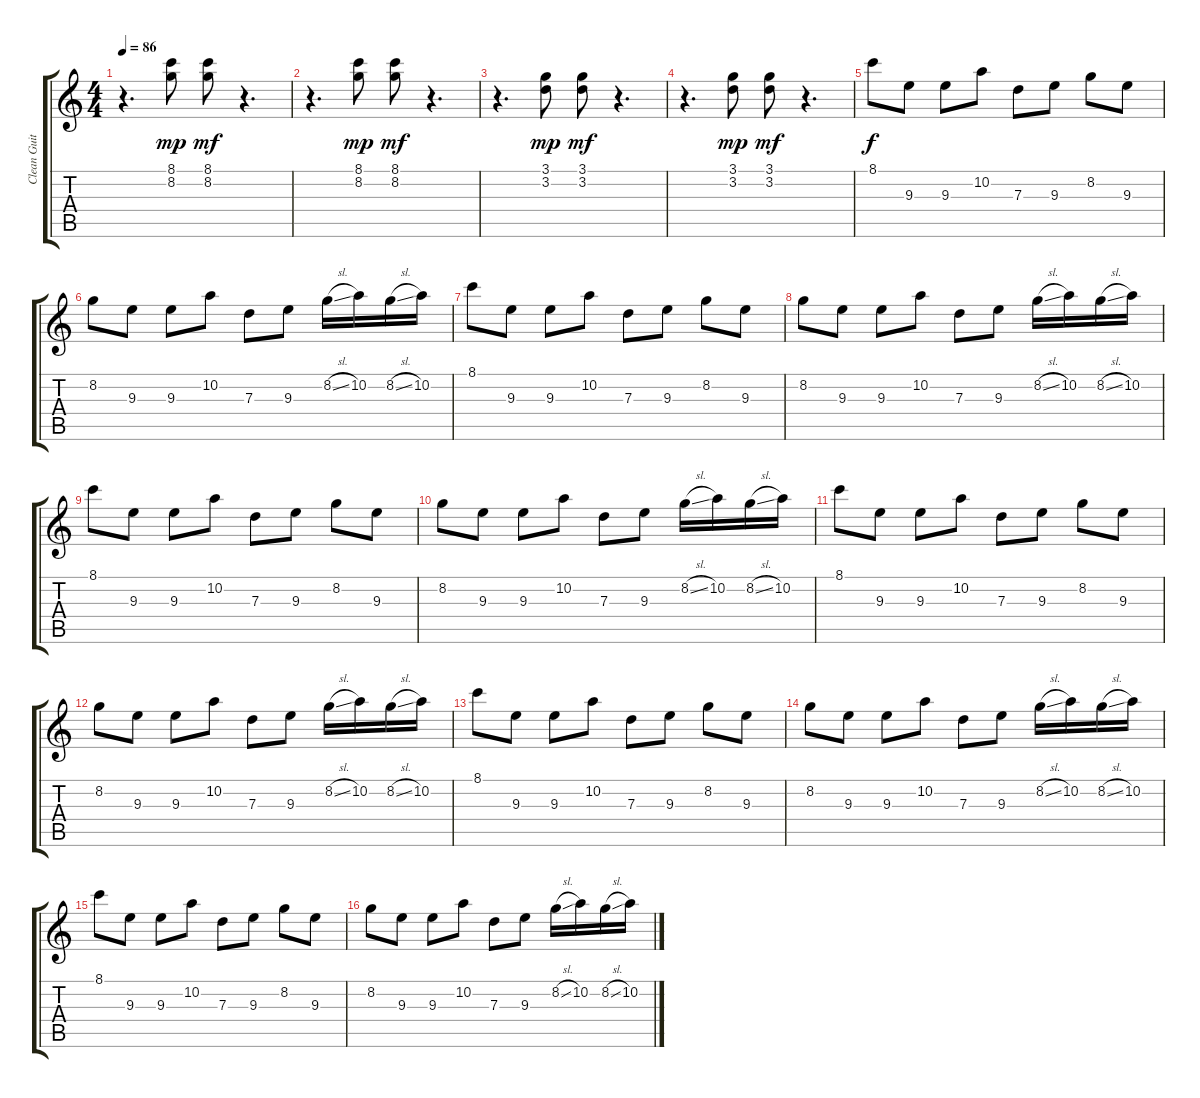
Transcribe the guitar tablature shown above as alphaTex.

\track ("Clean Guitar" "Clean Guit") {instrument electricguitarclean}
\staff {score tabs}
\tuning (E4 B3 G3 D3 A2 E2) {hide}
\ts (4 4)
\tempo 86
\clef g2
\ks c
r.4{d dy mf} (8.1 8.2).8{dy mp} (8.1 8.2).8{dy mf} r.4{d} |
r.4{d} (8.1 8.2).8{dy mp} (8.1 8.2).8{dy mf} r.4{d} |
r.4{d} (3.1 3.2).8{dy mp} (3.1 3.2).8{dy mf} r.4{d} |
r.4{d} (3.1 3.2).8{dy mp} (3.1 3.2).8{dy mf} r.4{d} |
8.1.8{dy f} 9.3.8 9.3.8 10.2.8 7.3.8 9.3.8 8.2.8 9.3.8 |
8.2.8 9.3.8 9.3.8 10.2.8 7.3.8 9.3.8 8.2{sl}.16 10.2.16 8.2{sl}.16 10.2.16 |
8.1.8 9.3.8 9.3.8 10.2.8 7.3.8 9.3.8 8.2.8 9.3.8 |
8.2.8 9.3.8 9.3.8 10.2.8 7.3.8 9.3.8 8.2{sl}.16 10.2.16 8.2{sl}.16 10.2.16 |
8.1.8 9.3.8 9.3.8 10.2.8 7.3.8 9.3.8 8.2.8 9.3.8 |
8.2.8 9.3.8 9.3.8 10.2.8 7.3.8 9.3.8 8.2{sl}.16 10.2.16 8.2{sl}.16 10.2.16 |
8.1.8 9.3.8 9.3.8 10.2.8 7.3.8 9.3.8 8.2.8 9.3.8 |
8.2.8 9.3.8 9.3.8 10.2.8 7.3.8 9.3.8 8.2{sl}.16 10.2.16 8.2{sl}.16 10.2.16 |
8.1.8 9.3.8 9.3.8 10.2.8 7.3.8 9.3.8 8.2.8 9.3.8 |
8.2.8 9.3.8 9.3.8 10.2.8 7.3.8 9.3.8 8.2{sl}.16 10.2.16 8.2{sl}.16 10.2.16 |
8.1.8 9.3.8 9.3.8 10.2.8 7.3.8 9.3.8 8.2.8 9.3.8 |
8.2.8 9.3.8 9.3.8 10.2.8 7.3.8 9.3.8 8.2{sl}.16 10.2.16 8.2{sl}.16 10.2.16
